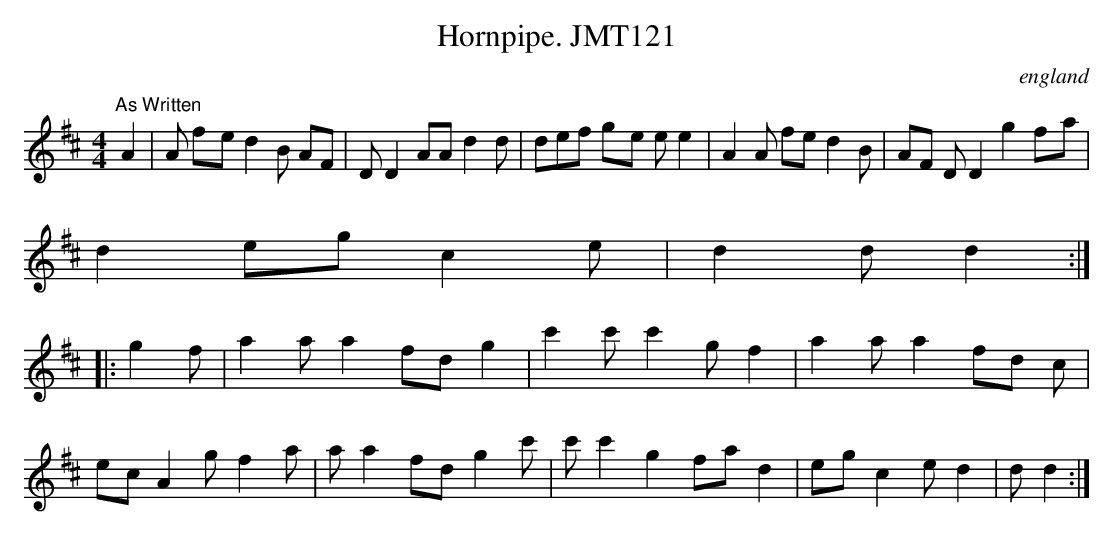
X:1
T:Hornpipe. JMT121
O:england
M:4/4
L:1/8
K:D
"As Written"A2|A f-ed2B AF|DD2AAd2d|def g-e ee2|A2A fed2B|AF DD2g2f-a|
d2e-gc2e|d2dd2:|
|:g2f|a2aa2fdg2|c'2c'c'2gf2|a2aa2fd c|
ecA2gf2a|aa2fdg2c'|c'c'2g2f-ad2|e-gc2ed2|dd2:|]
